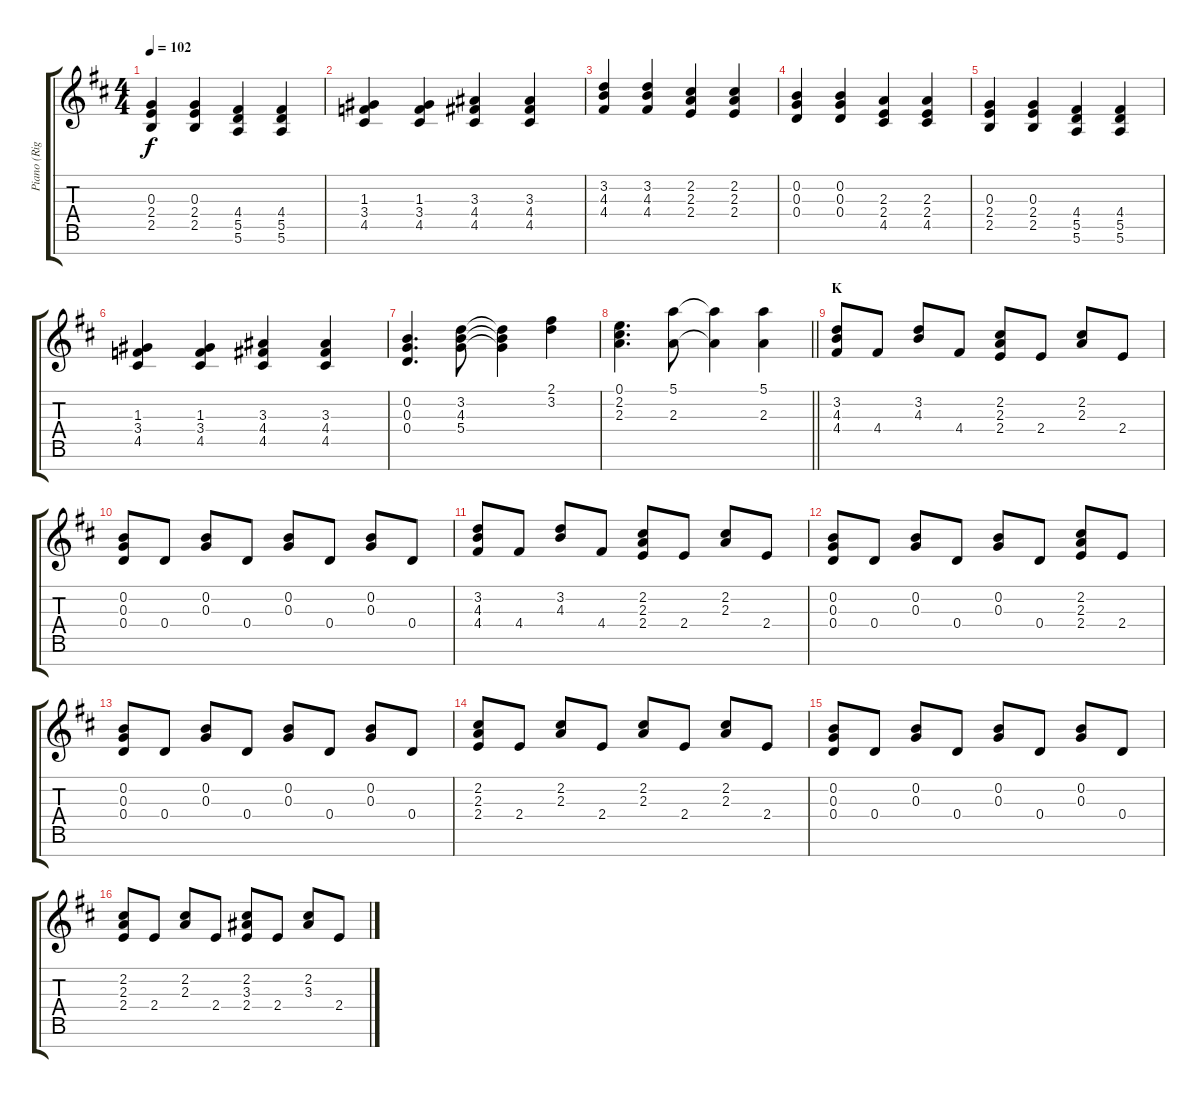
\track ("Piano (Right Hand)" "Piano (Rig") {instrument acousticgrandpiano}
\staff {score tabs}
\tuning (E5 B4 G4 D4 A3 E3 B2) {hide}
\ts (4 4)
\tempo 102
\clef g2
\ks d
(0.3 2.4 2.5).4{dy f} (0.3 2.4 2.5).4 (4.4 5.5 5.6).4 (4.4 5.5 5.6).4 |
(1.3 3.4 4.5).4 (1.3 3.4 4.5).4 (3.3 4.4 4.5).4 (3.3 4.4 4.5).4 |
(3.2 4.3 4.4).4 (3.2 4.3 4.4).4 (2.2 2.3 2.4).4 (2.2 2.3 2.4).4 |
(0.2 0.3 0.4).4 (0.2 0.3 0.4).4 (2.3 2.4 4.5).4 (2.3 2.4 4.5).4 |
(0.3 2.4 2.5).4 (0.3 2.4 2.5).4 (4.4 5.5 5.6).4 (4.4 5.5 5.6).4 |
(1.3 3.4 4.5).4 (1.3 3.4 4.5).4 (3.3 4.4 4.5).4 (3.3 4.4 4.5).4 |
(0.2 0.3 0.4).4{d} (3.2 4.3 5.4).8 (3.2{t} 4.3{t} 5.4{t}).4 (2.1 3.2).4 |
\barLineRight lightlight
(0.1 2.2 2.3).4{d} (5.1 2.3).8 (5.1{t} 2.3{t}).4 (5.1 2.3).4 |
\section ("" "K")
(3.2 4.3 4.4).8 4.4.8 (3.2 4.3).8 4.4.8 (2.2 2.3 2.4).8 2.4.8 (2.2 2.3).8 2.4.8 |
(0.2 0.3 0.4).8 0.4.8 (0.2 0.3).8 0.4.8 (0.2 0.3).8 0.4.8 (0.2 0.3).8 0.4.8 |
(3.2 4.3 4.4).8 4.4.8 (3.2 4.3).8 4.4.8 (2.2 2.3 2.4).8 2.4.8 (2.2 2.3).8 2.4.8 |
(0.2 0.3 0.4).8 0.4.8 (0.2 0.3).8 0.4.8 (0.2 0.3).8 0.4.8 (2.2 2.3 2.4).8 2.4.8 |
(0.2 0.3 0.4).8 0.4.8 (0.2 0.3).8 0.4.8 (0.2 0.3).8 0.4.8 (0.2 0.3).8 0.4.8 |
(2.2 2.3 2.4).8 2.4.8 (2.2 2.3).8 2.4.8 (2.2 2.3).8 2.4.8 (2.2 2.3).8 2.4.8 |
(0.2 0.3 0.4).8 0.4.8 (0.2 0.3).8 0.4.8 (0.2 0.3).8 0.4.8 (0.2 0.3).8 0.4.8 |
(2.2 2.3 2.4).8 2.4.8 (2.2 2.3).8 2.4.8 (2.2 3.3 2.4).8 2.4.8 (2.2 3.3).8 2.4.8
